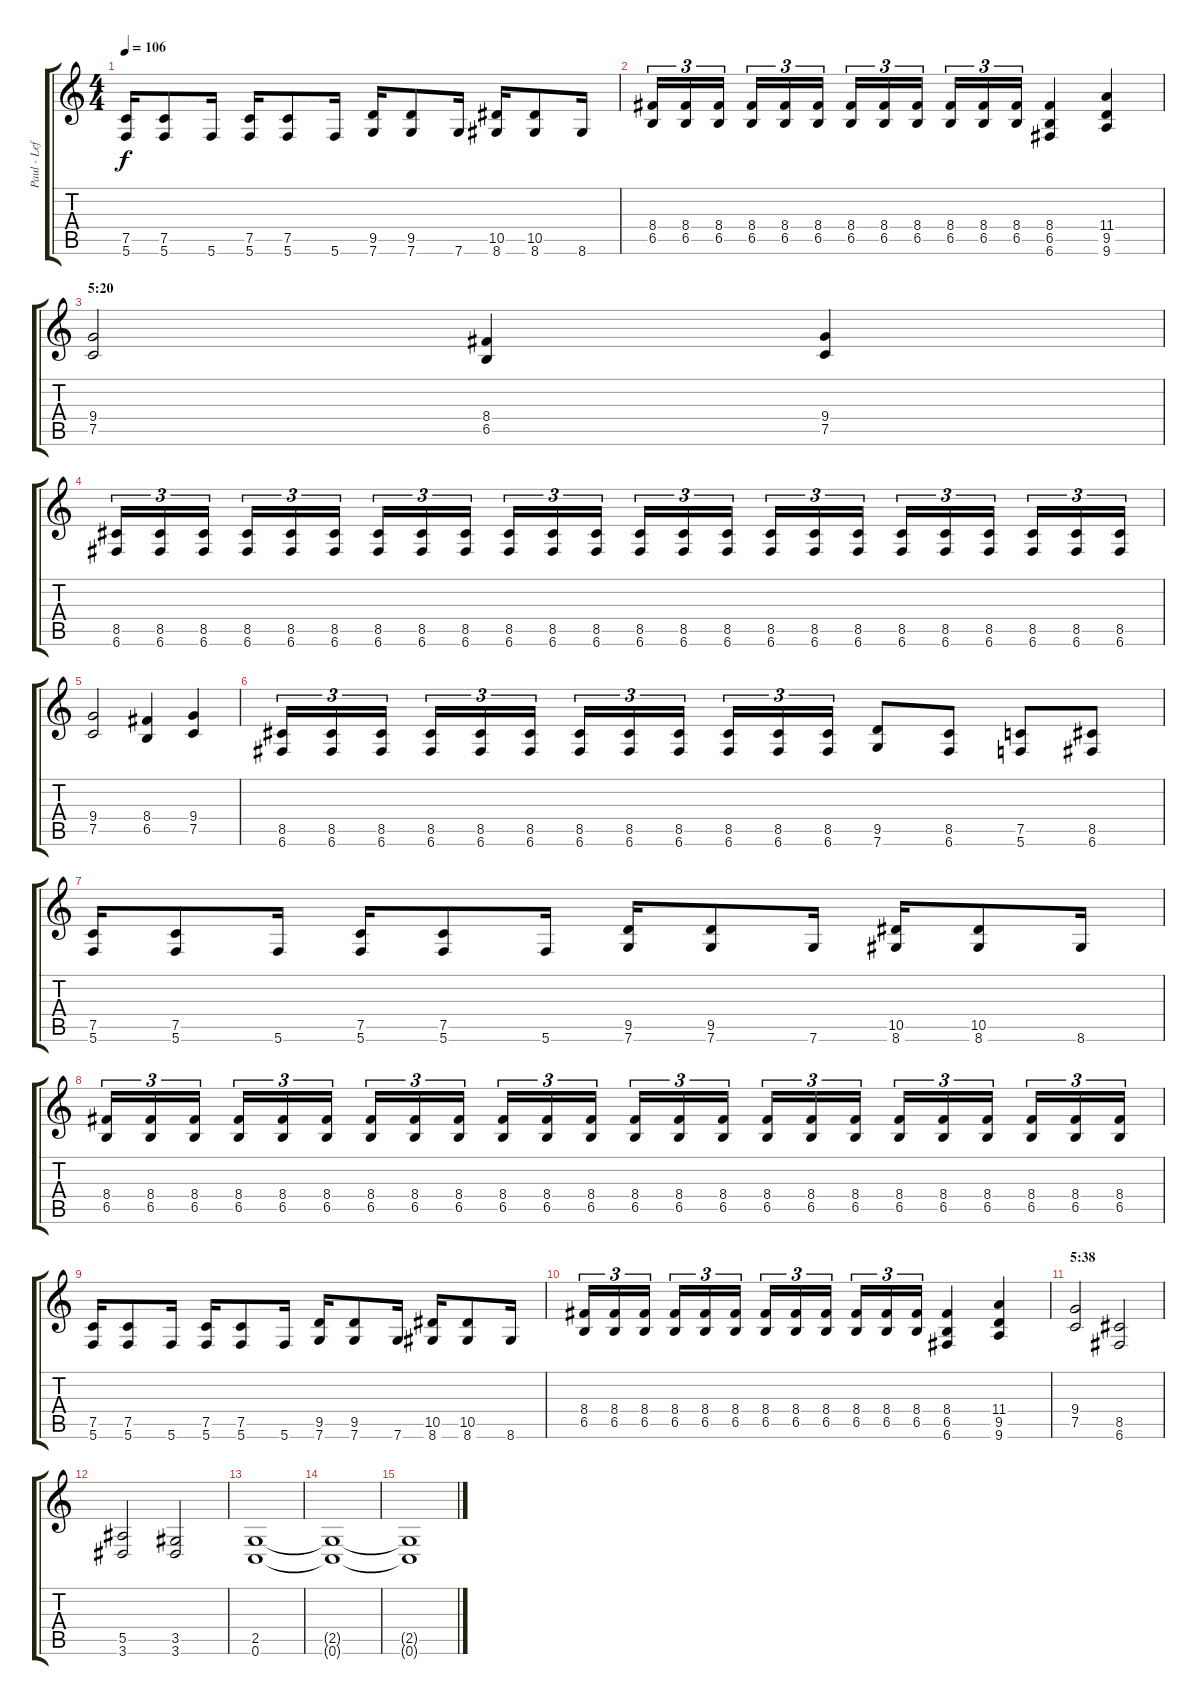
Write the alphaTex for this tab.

\track ("Paul - Left" "Paul - Lef") {instrument distortionguitar}
\staff {score tabs}
\tuning (C4 G3 Eb3 Bb2 F2 C2) {hide}
\ts (4 4)
\tempo 106
\clef g2
\ks c
(7.5 5.6).16{dy f} (7.5 5.6).8 5.6.16 (7.5 5.6).16 (7.5 5.6).8 5.6.16 (9.5 7.6).16 (9.5 7.6).8 7.6.16 (10.5 8.6).16 (10.5 8.6).8 8.6.16 |
(8.4 6.5).16{tu (3 2)} (8.4 6.5).16{tu (3 2)} (8.4 6.5).16{tu (3 2)} (8.4 6.5).16{tu (3 2)} (8.4 6.5).16{tu (3 2)} (8.4 6.5).16{tu (3 2)} (8.4 6.5).16{tu (3 2)} (8.4 6.5).16{tu (3 2)} (8.4 6.5).16{tu (3 2)} (8.4 6.5).16{tu (3 2)} (8.4 6.5).16{tu (3 2)} (8.4 6.5).16{tu (3 2)} (8.4 6.5 6.6).4 (11.4 9.5 9.6).4 |
\section ("" "5:20")
(9.4 7.5).2 (8.4 6.5).4 (9.4 7.5).4 |
(8.5 6.6).16{tu (3 2)} (8.5 6.6).16{tu (3 2)} (8.5 6.6).16{tu (3 2)} (8.5 6.6).16{tu (3 2)} (8.5 6.6).16{tu (3 2)} (8.5 6.6).16{tu (3 2)} (8.5 6.6).16{tu (3 2)} (8.5 6.6).16{tu (3 2)} (8.5 6.6).16{tu (3 2)} (8.5 6.6).16{tu (3 2)} (8.5 6.6).16{tu (3 2)} (8.5 6.6).16{tu (3 2)} (8.5 6.6).16{tu (3 2)} (8.5 6.6).16{tu (3 2)} (8.5 6.6).16{tu (3 2)} (8.5 6.6).16{tu (3 2)} (8.5 6.6).16{tu (3 2)} (8.5 6.6).16{tu (3 2)} (8.5 6.6).16{tu (3 2)} (8.5 6.6).16{tu (3 2)} (8.5 6.6).16{tu (3 2)} (8.5 6.6).16{tu (3 2)} (8.5 6.6).16{tu (3 2)} (8.5 6.6).16{tu (3 2)} |
(9.4 7.5).2 (8.4 6.5).4 (9.4 7.5).4 |
(8.5 6.6).16{tu (3 2)} (8.5 6.6).16{tu (3 2)} (8.5 6.6).16{tu (3 2)} (8.5 6.6).16{tu (3 2)} (8.5 6.6).16{tu (3 2)} (8.5 6.6).16{tu (3 2)} (8.5 6.6).16{tu (3 2)} (8.5 6.6).16{tu (3 2)} (8.5 6.6).16{tu (3 2)} (8.5 6.6).16{tu (3 2)} (8.5 6.6).16{tu (3 2)} (8.5 6.6).16{tu (3 2)} (9.5 7.6).8 (8.5 6.6).8 (7.5 5.6).8 (8.5 6.6).8 |
(7.5 5.6).16 (7.5 5.6).8 5.6.16 (7.5 5.6).16 (7.5 5.6).8 5.6.16 (9.5 7.6).16 (9.5 7.6).8 7.6.16 (10.5 8.6).16 (10.5 8.6).8 8.6.16 |
(8.4 6.5).16{tu (3 2)} (8.4 6.5).16{tu (3 2)} (8.4 6.5).16{tu (3 2)} (8.4 6.5).16{tu (3 2)} (8.4 6.5).16{tu (3 2)} (8.4 6.5).16{tu (3 2)} (8.4 6.5).16{tu (3 2)} (8.4 6.5).16{tu (3 2)} (8.4 6.5).16{tu (3 2)} (8.4 6.5).16{tu (3 2)} (8.4 6.5).16{tu (3 2)} (8.4 6.5).16{tu (3 2)} (8.4 6.5).16{tu (3 2)} (8.4 6.5).16{tu (3 2)} (8.4 6.5).16{tu (3 2)} (8.4 6.5).16{tu (3 2)} (8.4 6.5).16{tu (3 2)} (8.4 6.5).16{tu (3 2)} (8.4 6.5).16{tu (3 2)} (8.4 6.5).16{tu (3 2)} (8.4 6.5).16{tu (3 2)} (8.4 6.5).16{tu (3 2)} (8.4 6.5).16{tu (3 2)} (8.4 6.5).16{tu (3 2)} |
(7.5 5.6).16 (7.5 5.6).8 5.6.16 (7.5 5.6).16 (7.5 5.6).8 5.6.16 (9.5 7.6).16 (9.5 7.6).8 7.6.16 (10.5 8.6).16 (10.5 8.6).8 8.6.16 |
(8.4 6.5).16{tu (3 2)} (8.4 6.5).16{tu (3 2)} (8.4 6.5).16{tu (3 2)} (8.4 6.5).16{tu (3 2)} (8.4 6.5).16{tu (3 2)} (8.4 6.5).16{tu (3 2)} (8.4 6.5).16{tu (3 2)} (8.4 6.5).16{tu (3 2)} (8.4 6.5).16{tu (3 2)} (8.4 6.5).16{tu (3 2)} (8.4 6.5).16{tu (3 2)} (8.4 6.5).16{tu (3 2)} (8.4 6.5 6.6).4 (11.4 9.5 9.6).4 |
\section ("" "5:38")
(9.4 7.5).2 (8.5 6.6).2 |
(5.5 3.6).2 (3.5 3.6).2 |
(2.5 0.6).1 |
(2.5{t} 0.6{t}).1 |
(2.5{t} 0.6{t}).1
